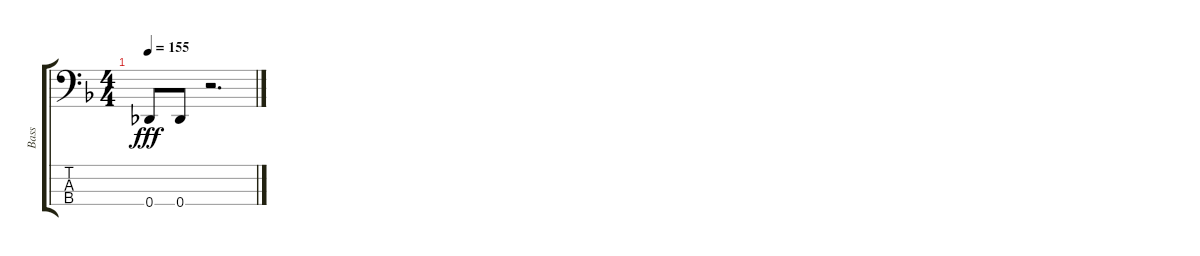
\track ("Bass" "Bass") {instrument electricbassfinger}
\staff {score tabs}
\tuning (E2 B1 Gb1 Db1) {hide}
\ts (4 4)
\tempo 155
\clef f4
\ks dminor
0.4.8{dy fff} 0.4.8 r.2{d}
